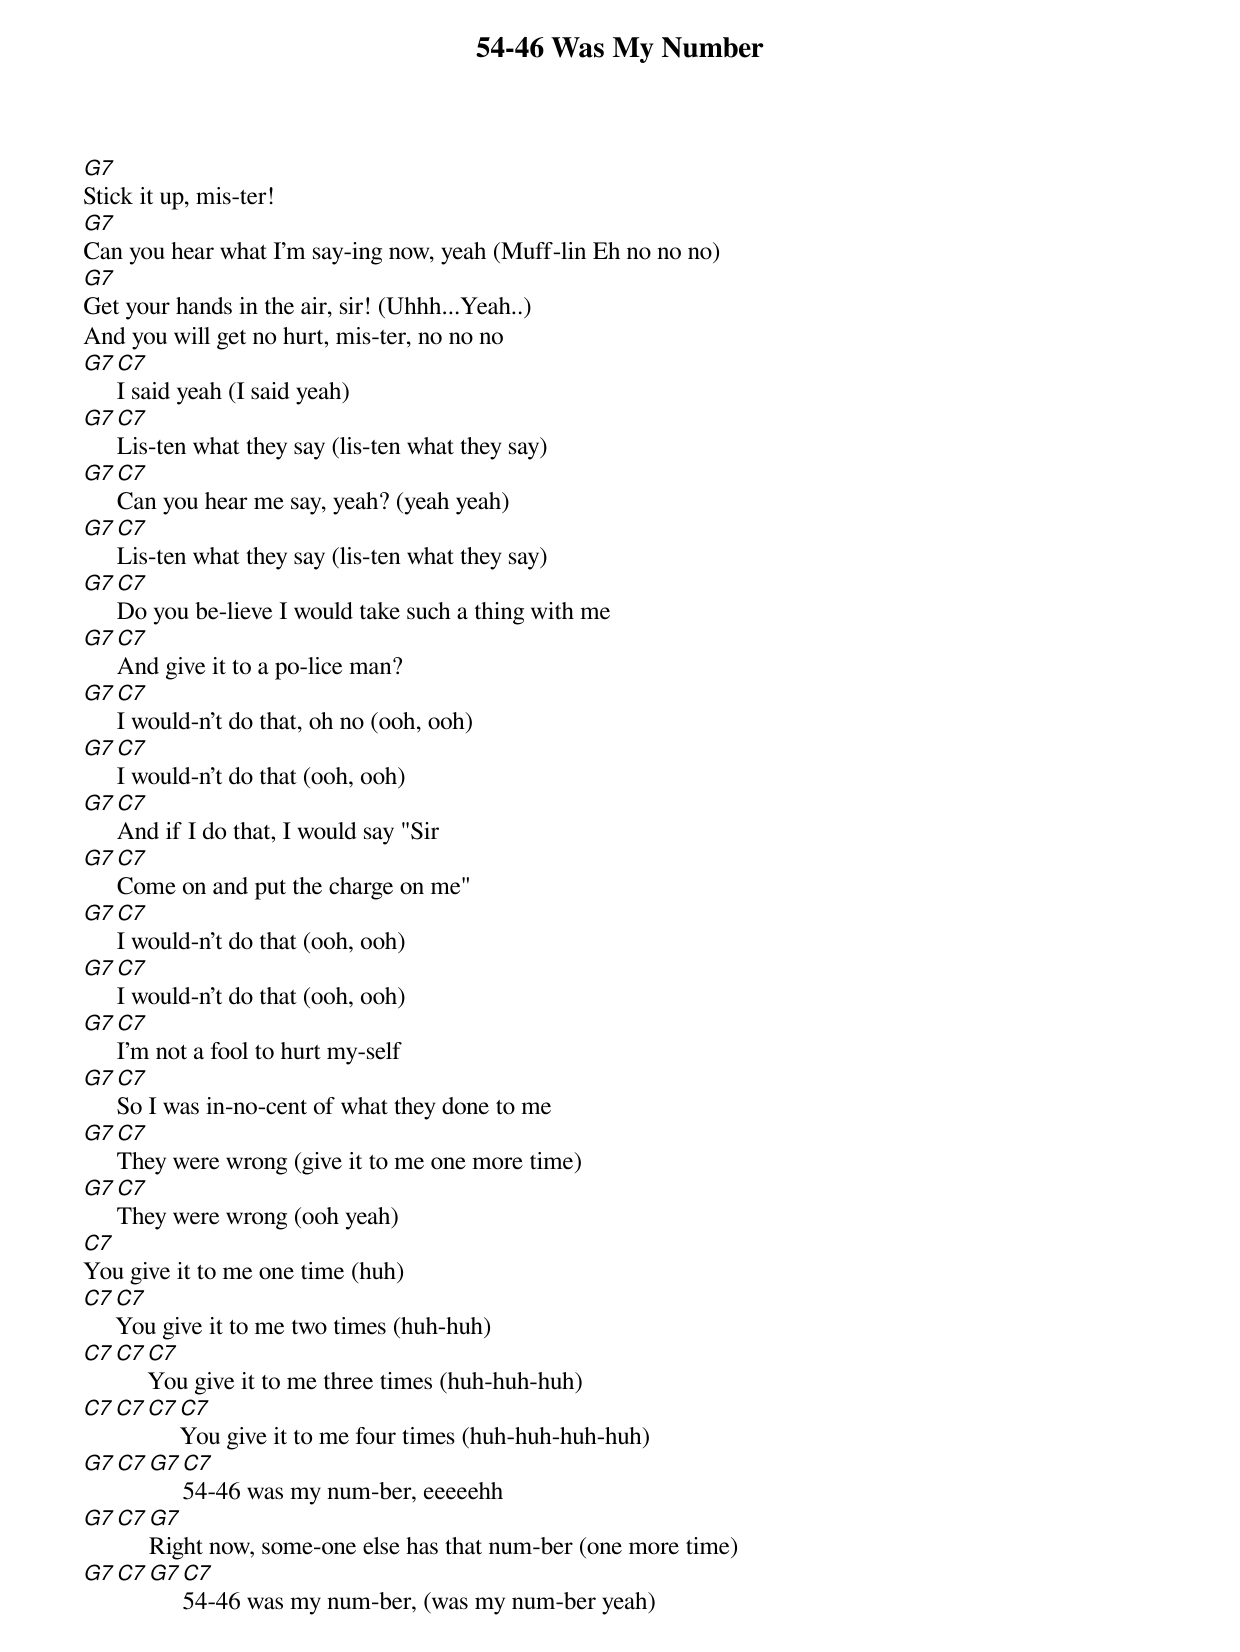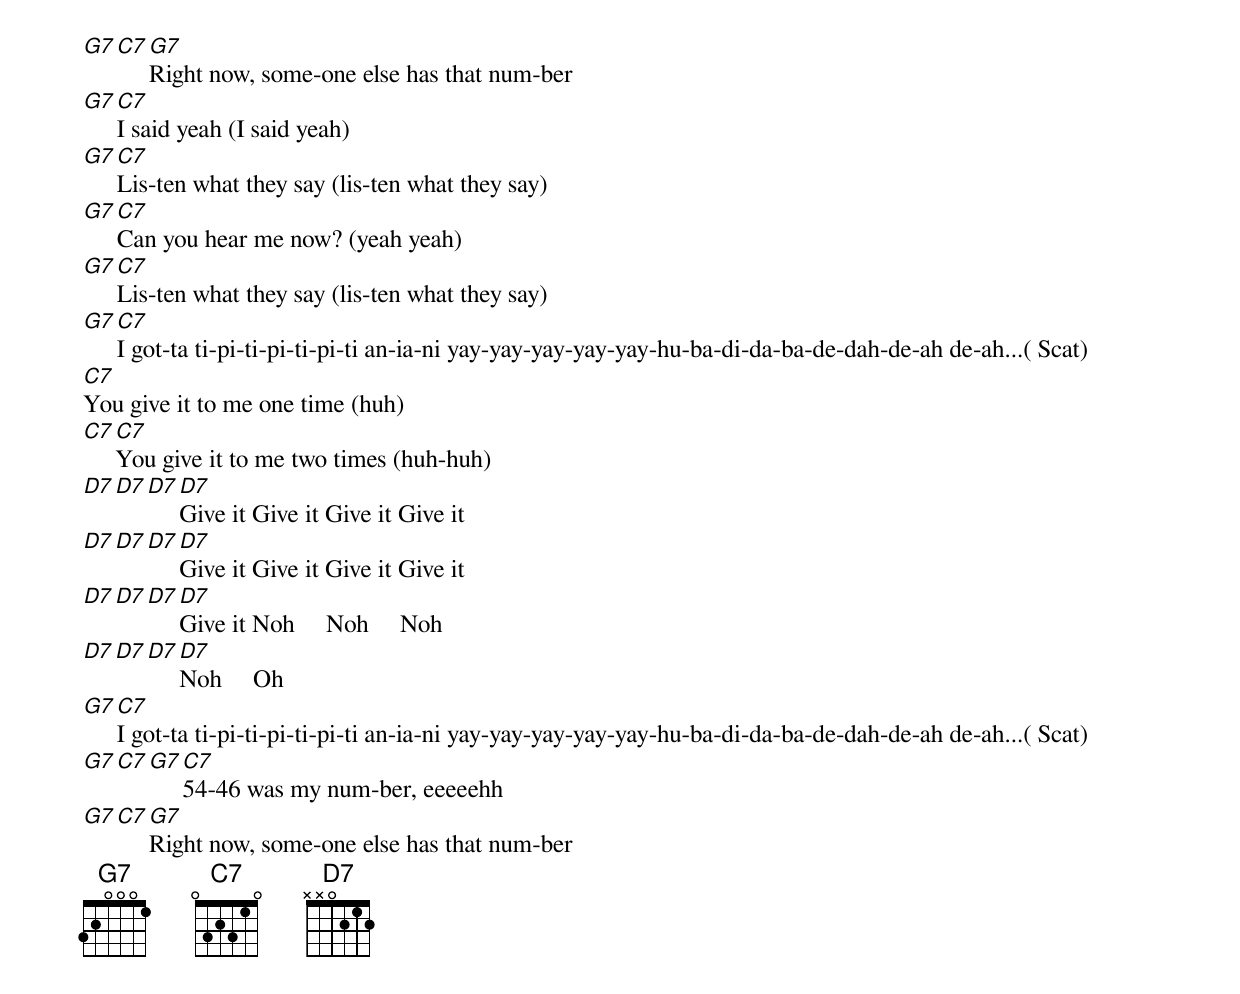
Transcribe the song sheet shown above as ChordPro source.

{title: 54-46 Was My Number}
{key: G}
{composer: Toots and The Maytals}
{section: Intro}
[G7]Stick it up, mis-ter!
[G7]Can you hear what I'm say-ing now, yeah (Muff-lin Eh no no no)
[G7]Get your hands in the air, sir! (Uhhh...Yeah..)
And you will get no hurt, mis-ter, no no no
[G7][C7]I said yeah (I said yeah)
[G7][C7]Lis-ten what they say (lis-ten what they say)
[G7][C7]Can you hear me say, yeah? (yeah yeah)
[G7][C7]Lis-ten what they say (lis-ten what they say)
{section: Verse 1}
[G7][C7]Do you be-lieve I would take such a thing with me
[G7][C7]And give it to a po-lice man?
[G7][C7]I would-n't do that, oh no (ooh, ooh)
[G7][C7]I would-n't do that (ooh, ooh)
[G7][C7]And if I do that, I would say "Sir
[G7][C7]Come on and put the charge on me"
[G7][C7]I would-n't do that (ooh, ooh)
[G7][C7]I would-n't do that (ooh, ooh)
[G7][C7]I'm not a fool to hurt my-self
[G7][C7]So I was in-no-cent of what they done to me
[G7][C7]They were wrong (give it to me one more time)
[G7][C7]They were wrong (ooh yeah)
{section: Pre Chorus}
[C7]You give it to me one time (huh)
[C7][C7]You give it to me two times (huh-huh)
[C7][C7][C7]You give it to me three times (huh-huh-huh)
[C7][C7][C7][C7]You give it to me four times (huh-huh-huh-huh)
[G7][C7][G7][C7]54-46 was my num-ber, eeeeehh
[G7][C7][G7]Right now, some-one else has that num-ber (one more time)
[G7][C7][G7][C7]54-46 was my num-ber, (was my num-ber yeah)
[G7][C7][G7]Right now, some-one else has that num-ber
[G7][C7]I said yeah (I said yeah)
[G7][C7]Lis-ten what they say (lis-ten what they say)
[G7][C7]Can you hear me now? (yeah yeah)
[G7][C7]Lis-ten what they say (lis-ten what they say)
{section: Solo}
[G7][C7]I got-ta ti-pi-ti-pi-ti-pi-ti an-ia-ni yay-yay-yay-yay-yay-hu-ba-di-da-ba-de-dah-de-ah de-ah...( Scat)
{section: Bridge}
[C7]You give it to me one time (huh)
[C7][C7]You give it to me two times (huh-huh)
[D7][D7][D7][D7]Give it Give it Give it Give it
[D7][D7][D7][D7]Give it Give it Give it Give it
[D7][D7][D7][D7]Give it Noh     Noh     Noh
[D7][D7][D7][D7]Noh     Oh
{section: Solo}
[G7][C7]I got-ta ti-pi-ti-pi-ti-pi-ti an-ia-ni yay-yay-yay-yay-yay-hu-ba-di-da-ba-de-dah-de-ah de-ah...( Scat)
[G7][C7][G7][C7]54-46 was my num-ber, eeeeehh
[G7][C7][G7]Right now, some-one else has that num-ber
